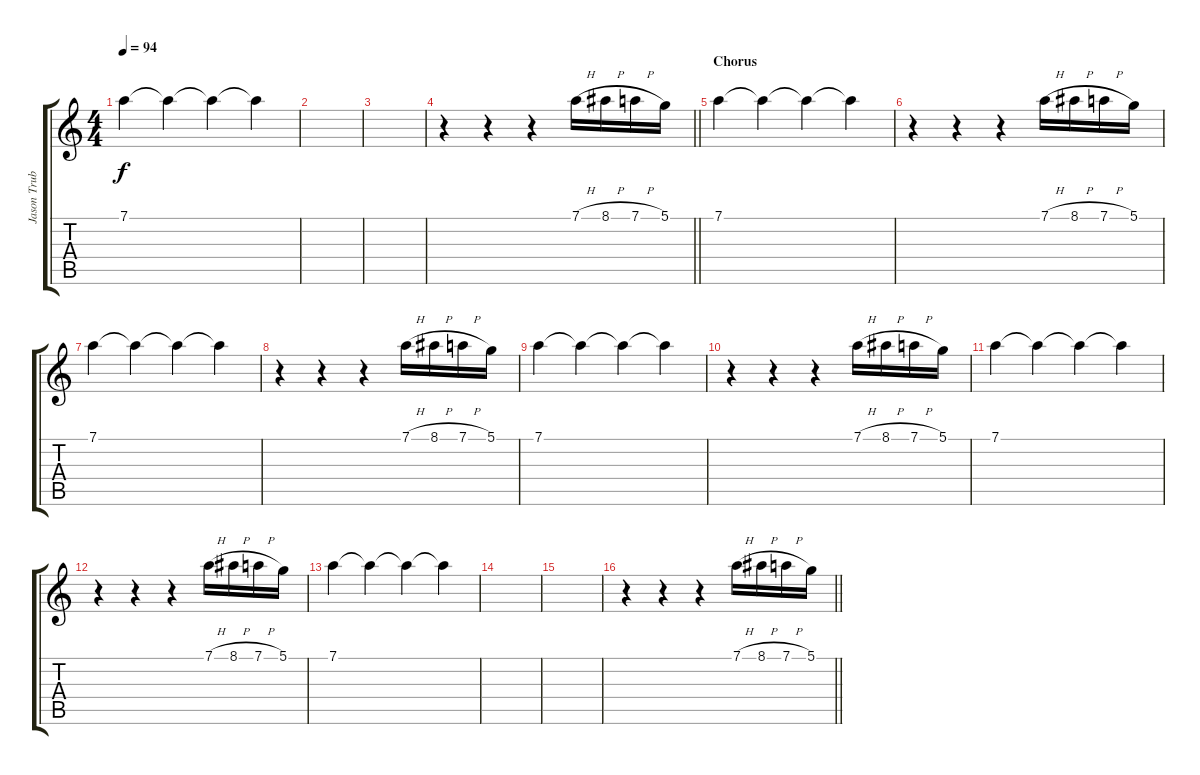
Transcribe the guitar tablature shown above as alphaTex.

\track ("Jason Truby" "Jason Trub") {instrument electricguitarjazz}
\staff {score tabs}
\tuning (D4 A3 F3 C3 G2 C2) {hide}
\ts (4 4)
\tempo 94
\clef g2
\ks c
7.1.4{dy f} 7.1{t}.4 7.1{t}.4 7.1{t}.4 |
|
|
\barLineRight lightlight
r.4 r.4 r.4 7.1{h}.16 8.1{h}.16 7.1{h}.16 5.1.16 |
\section ("" "Chorus")
7.1.4 7.1{t}.4 7.1{t}.4 7.1{t}.4 |
r.4 r.4 r.4 7.1{h}.16 8.1{h}.16 7.1{h}.16 5.1.16 |
7.1.4 7.1{t}.4 7.1{t}.4 7.1{t}.4 |
r.4 r.4 r.4 7.1{h}.16 8.1{h}.16 7.1{h}.16 5.1.16 |
7.1.4 7.1{t}.4 7.1{t}.4 7.1{t}.4 |
r.4 r.4 r.4 7.1{h}.16 8.1{h}.16 7.1{h}.16 5.1.16 |
7.1.4 7.1{t}.4 7.1{t}.4 7.1{t}.4 |
r.4 r.4 r.4 7.1{h}.16 8.1{h}.16 7.1{h}.16 5.1.16 |
7.1.4 7.1{t}.4 7.1{t}.4 7.1{t}.4 |
|
|
\barLineRight lightlight
r.4 r.4 r.4 7.1{h}.16 8.1{h}.16 7.1{h}.16 5.1.16
